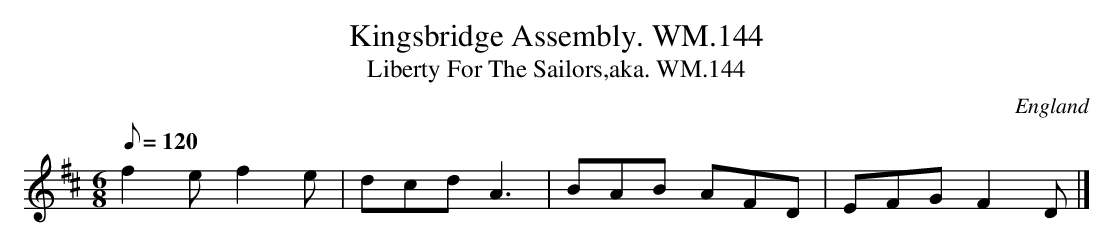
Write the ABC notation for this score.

X:1
T:Kingsbridge Assembly. WM.144
T:Liberty For The Sailors,aka. WM.144
M:6/8
L:1/8
Q:120
O:England
K:D
f2ef2e|dcdA3|BAB AFD|EFGF2D|]
